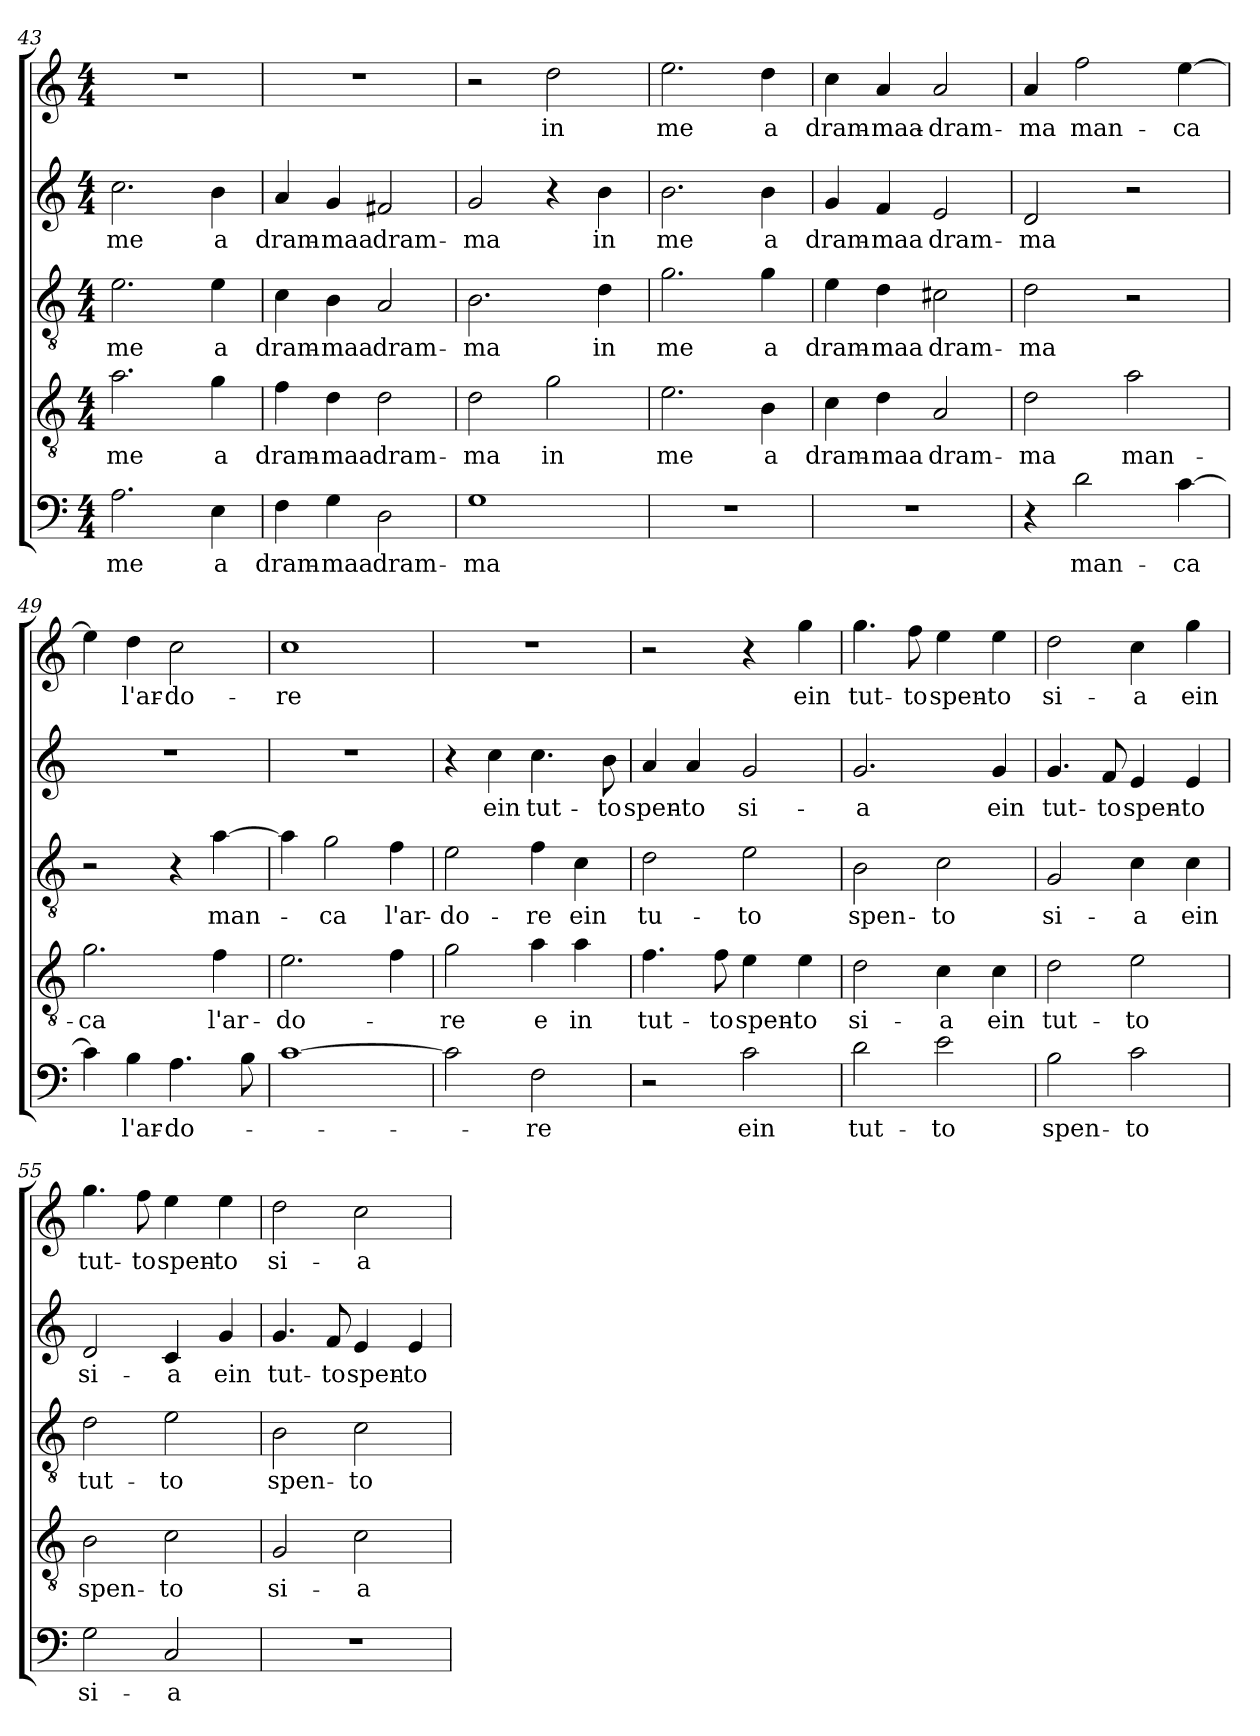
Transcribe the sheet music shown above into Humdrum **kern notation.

**kern	**text	**kern	**text	**kern	**text	**kern	**text	**kern	**text
*part5	*part5	*part4	*part4	*part3	*part3	*part2	*part2	*part1	*part1
*staff5	*staff5	*staff4	*staff4	*staff3	*staff3	*staff2	*staff2	*staff1	*staff1
*clefF4	*	*clefGv2	*	*clefGv2	*	*clefG2	*	*clefG2	*
*k[]	*	*k[]	*	*k[]	*	*k[]	*	*k[]	*
*M4/4	*	*M4/4	*	*M4/4	*	*M4/4	*	*M4/4	*
=43	=43	=43	=43	=43	=43	=43	=43	=43	=43
2.A\	me	2.a\	me	2.e\	me	2.cc\	me	1r	.
4E\	a	4g\	a	4e\	a	4b\	a	.	.
=44	=44	=44	=44	=44	=44	=44	=44	=44	=44
4F\	dram-	4f\	dram-	4c\	dram-	4a/	dram-	1r	.
4G\	maa	4d\	maa	4B\	maa	4g/	maa	.	.
2D\	dram-	2d\	dram-	2A/	dram-	2f#X/	dram-	.	.
=45	=45	=45	=45	=45	=45	=45	=45	=45	=45
1G\	ma	2d\	ma	2.B\	ma	2g/	ma	2r	.
.	.	2g\	in	.	.	4r	.	2dd\	in
.	.	.	.	4d\	in	4b\	in	.	.
=46	=46	=46	=46	=46	=46	=46	=46	=46	=46
1r	.	2.e\	me	2.g\	me	2.b\	me	2.ee\	me
.	.	4B\	a	4g\	a	4b\	a	4dd\	a
=47	=47	=47	=47	=47	=47	=47	=47	=47	=47
1r	.	4c\	dram-	4e\	dram-	4g/	dram-	4cc\	dram-
.	.	4d\	maa	4d\	maa	4f/	maa	4a/	maa-
.	.	2A/	dram-	2c#X\	dram-	2e/	dram-	2a/	dram-
=48	=48	=48	=48	=48	=48	=48	=48	=48	=48
4r	.	2d\	ma	2d\	ma	2d/	ma	4a/	ma
2d\	man-	.	.	.	.	.	.	2ff\	man-
.	.	2a\	man-	2r	.	2r	.	.	.
[4c\	ca	.	.	.	.	.	.	[4ee\	ca
=49	=49	=49	=49	=49	=49	=49	=49	=49	=49
4c\]	.	2.g\	ca	2r	.	1r	.	4ee\]	.
4B\	l'ar-	.	.	.	.	.	.	4dd\	l'ar-
4.A\	do-	.	.	4r	.	.	.	2cc\	do-
.	.	4f\	l'ar-	[4a\	man-	.	.	.	.
8B\	.	.	.	.	.	.	.	.	.
=50	=50	=50	=50	=50	=50	=50	=50	=50	=50
[1c\	.	2.e\	do-	4a\]	.	1r	.	1cc\	re
.	.	.	.	2g\	ca	.	.	.	.
.	.	4f\	.	4f\	l'ar-	.	.	.	.
=51	=51	=51	=51	=51	=51	=51	=51	=51	=51
2c\]	.	2g\	re	2e\	do-	4r	.	1r	.
.	.	.	.	.	.	4cc\	ein	.	.
2F\	re	4a\	e	4f\	re	4.cc\	tut-	.	.
.	.	4a\	in	4c\	ein	.	.	.	.
.	.	.	.	.	.	8b\	to	.	.
=52	=52	=52	=52	=52	=52	=52	=52	=52	=52
2r	.	4.f\	tut-	2d\	tu-	4a/	spen-	2r	.
.	.	.	.	.	.	4a/	to	.	.
.	.	8f\	to	.	.	.	.	.	.
2c\	ein	4e\	spen-	2e\	to	2g/	si-	4r	.
.	.	4e\	to	.	.	.	.	4gg\	ein
=53	=53	=53	=53	=53	=53	=53	=53	=53	=53
2d\	tut-	2d\	si-	2B\	spen-	2.g/	a	4.gg\	tut-
.	.	.	.	.	.	.	.	8ff\	to
2e\	to	4c\	a	2c\	to	.	.	4ee\	spen-
.	.	4c\	ein	.	.	4g/	ein	4ee\	to
=54	=54	=54	=54	=54	=54	=54	=54	=54	=54
2B\	spen-	2d\	tut-	2G/	si-	4.g/	tut-	2dd\	si-
.	.	.	.	.	.	8f/	to	.	.
2c\	to	2e\	to	4c\	a	4e/	spen-	4cc\	a
.	.	.	.	4c\	ein	4e/	to	4gg\	ein
=55	=55	=55	=55	=55	=55	=55	=55	=55	=55
2G\	si-	2B\	spen-	2d\	tut-	2d/	si-	4.gg\	tut-
.	.	.	.	.	.	.	.	8ff\	to
2C/	a	2c\	to	2e\	to	4c/	a	4ee\	spen-
.	.	.	.	.	.	4g/	ein	4ee\	to
=56	=56	=56	=56	=56	=56	=56	=56	=56	=56
1r	.	2G/	si-	2B\	spen-	4.g/	tut-	2dd\	si-
.	.	.	.	.	.	8f/	to	.	.
.	.	2c\	a	2c\	to	4e/	spen-	2cc\	a
.	.	.	.	.	.	4e/	to	.	.
=	=	=	=	=	=	=	=	=	=
*-	*-	*-	*-	*-	*-	*-	*-	*-	*-
